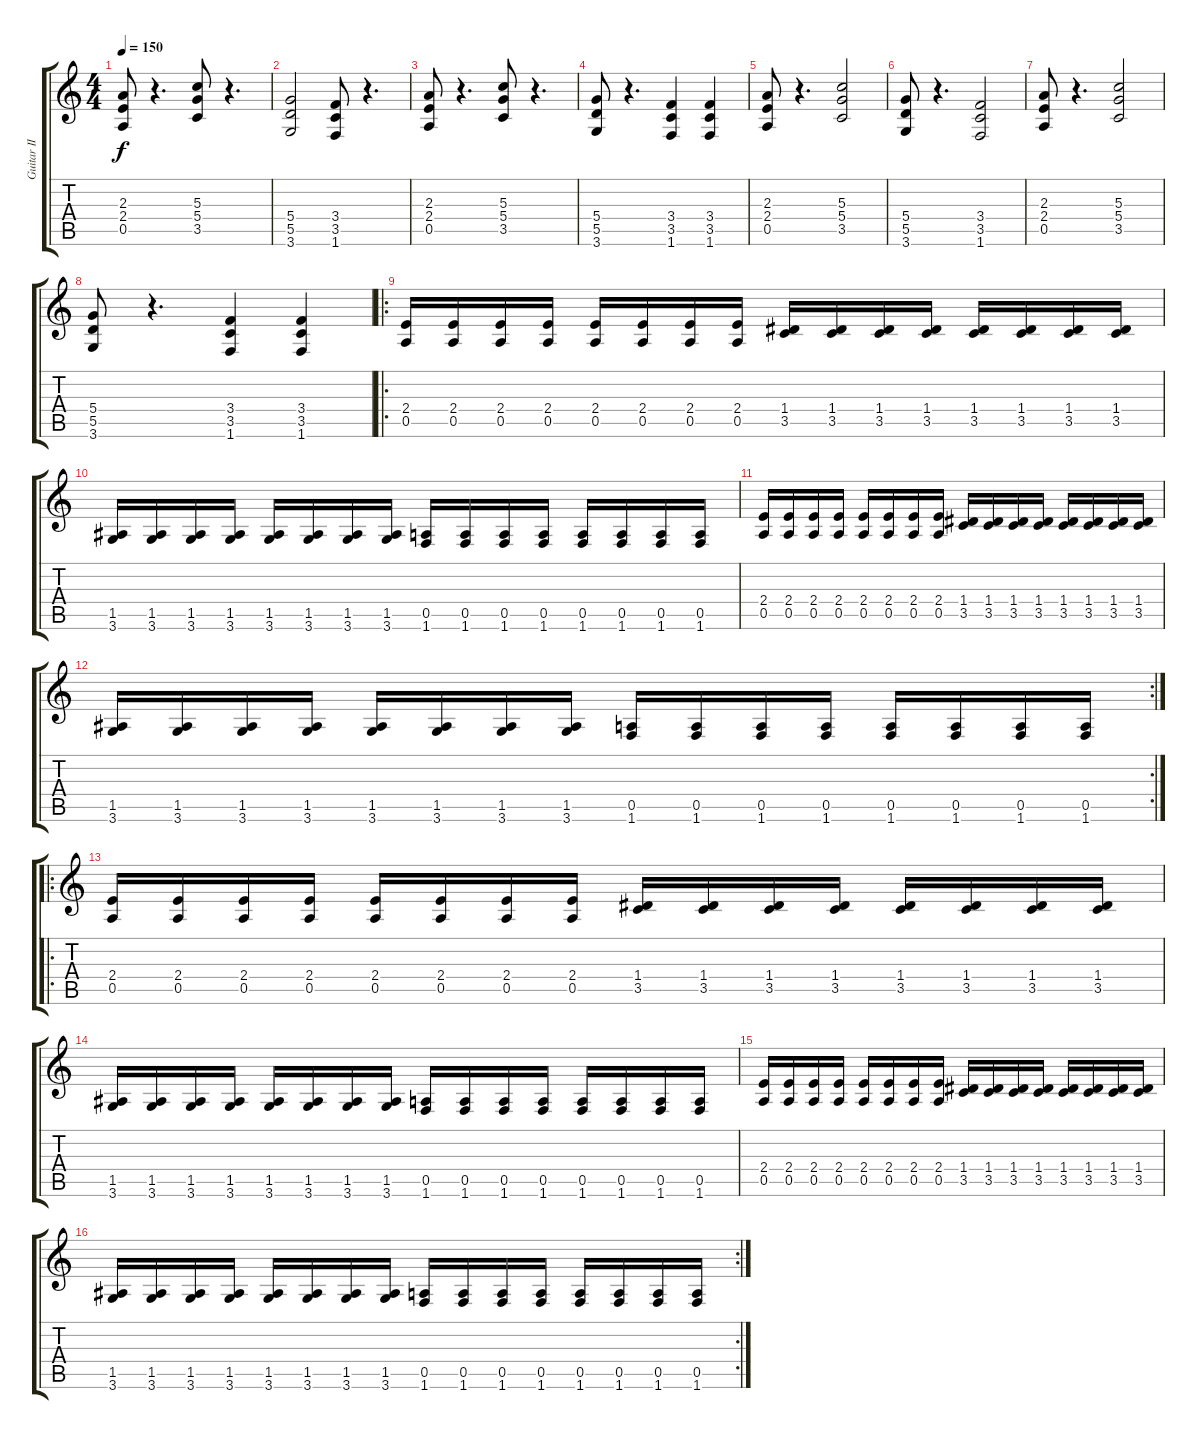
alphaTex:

\track ("Guitar II" "Guitar II") {instrument distortionguitar}
\staff {score tabs}
\tuning (E4 B3 G3 D3 A2 E2) {hide}
\ts (4 4)
\tempo 150
\clef g2
\ks c
(2.3 2.4 0.5).8{dy f instrument distortionguitar} r.4{d} (5.3 5.4 3.5).8 r.4{d} |
(5.4 5.5 3.6).2 (3.4 3.5 1.6).8 r.4{d} |
(2.3 2.4 0.5).8 r.4{d} (5.3 5.4 3.5).8 r.4{d} |
(5.4 5.5 3.6).8 r.4{d} (3.4 3.5 1.6).4 (3.4 3.5 1.6).4 |
(2.3 2.4 0.5).8 r.4{d} (5.3 5.4 3.5).2 |
(5.4 5.5 3.6).8 r.4{d} (3.4 3.5 1.6).2 |
(2.3 2.4 0.5).8 r.4{d} (5.3 5.4 3.5).2 |
(5.4 5.5 3.6).8 r.4{d} (3.4 3.5 1.6).4 (3.4 3.5 1.6).4 |
\ro
(2.4 0.5).16 (2.4 0.5).16 (2.4 0.5).16 (2.4 0.5).16 (2.4 0.5).16 (2.4 0.5).16 (2.4 0.5).16 (2.4 0.5).16 (1.4 3.5).16 (1.4 3.5).16 (1.4 3.5).16 (1.4 3.5).16 (1.4 3.5).16 (1.4 3.5).16 (1.4 3.5).16 (1.4 3.5).16 |
(1.5 3.6).16 (1.5 3.6).16 (1.5 3.6).16 (1.5 3.6).16 (1.5 3.6).16 (1.5 3.6).16 (1.5 3.6).16 (1.5 3.6).16 (0.5 1.6).16 (0.5 1.6).16 (0.5 1.6).16 (0.5 1.6).16 (0.5 1.6).16 (0.5 1.6).16 (0.5 1.6).16 (0.5 1.6).16 |
(2.4 0.5).16 (2.4 0.5).16 (2.4 0.5).16 (2.4 0.5).16 (2.4 0.5).16 (2.4 0.5).16 (2.4 0.5).16 (2.4 0.5).16 (1.4 3.5).16 (1.4 3.5).16 (1.4 3.5).16 (1.4 3.5).16 (1.4 3.5).16 (1.4 3.5).16 (1.4 3.5).16 (1.4 3.5).16 |
\rc 2
(1.5 3.6).16 (1.5 3.6).16 (1.5 3.6).16 (1.5 3.6).16 (1.5 3.6).16 (1.5 3.6).16 (1.5 3.6).16 (1.5 3.6).16 (0.5 1.6).16 (0.5 1.6).16 (0.5 1.6).16 (0.5 1.6).16 (0.5 1.6).16 (0.5 1.6).16 (0.5 1.6).16 (0.5 1.6).16 |
\ro
(2.4 0.5).16 (2.4 0.5).16 (2.4 0.5).16 (2.4 0.5).16 (2.4 0.5).16 (2.4 0.5).16 (2.4 0.5).16 (2.4 0.5).16 (1.4 3.5).16 (1.4 3.5).16 (1.4 3.5).16 (1.4 3.5).16 (1.4 3.5).16 (1.4 3.5).16 (1.4 3.5).16 (1.4 3.5).16 |
(1.5 3.6).16 (1.5 3.6).16 (1.5 3.6).16 (1.5 3.6).16 (1.5 3.6).16 (1.5 3.6).16 (1.5 3.6).16 (1.5 3.6).16 (0.5 1.6).16 (0.5 1.6).16 (0.5 1.6).16 (0.5 1.6).16 (0.5 1.6).16 (0.5 1.6).16 (0.5 1.6).16 (0.5 1.6).16 |
(2.4 0.5).16 (2.4 0.5).16 (2.4 0.5).16 (2.4 0.5).16 (2.4 0.5).16 (2.4 0.5).16 (2.4 0.5).16 (2.4 0.5).16 (1.4 3.5).16 (1.4 3.5).16 (1.4 3.5).16 (1.4 3.5).16 (1.4 3.5).16 (1.4 3.5).16 (1.4 3.5).16 (1.4 3.5).16 |
\rc 2
(1.5 3.6).16 (1.5 3.6).16 (1.5 3.6).16 (1.5 3.6).16 (1.5 3.6).16 (1.5 3.6).16 (1.5 3.6).16 (1.5 3.6).16 (0.5 1.6).16 (0.5 1.6).16 (0.5 1.6).16 (0.5 1.6).16 (0.5 1.6).16 (0.5 1.6).16 (0.5 1.6).16 (0.5 1.6).16
